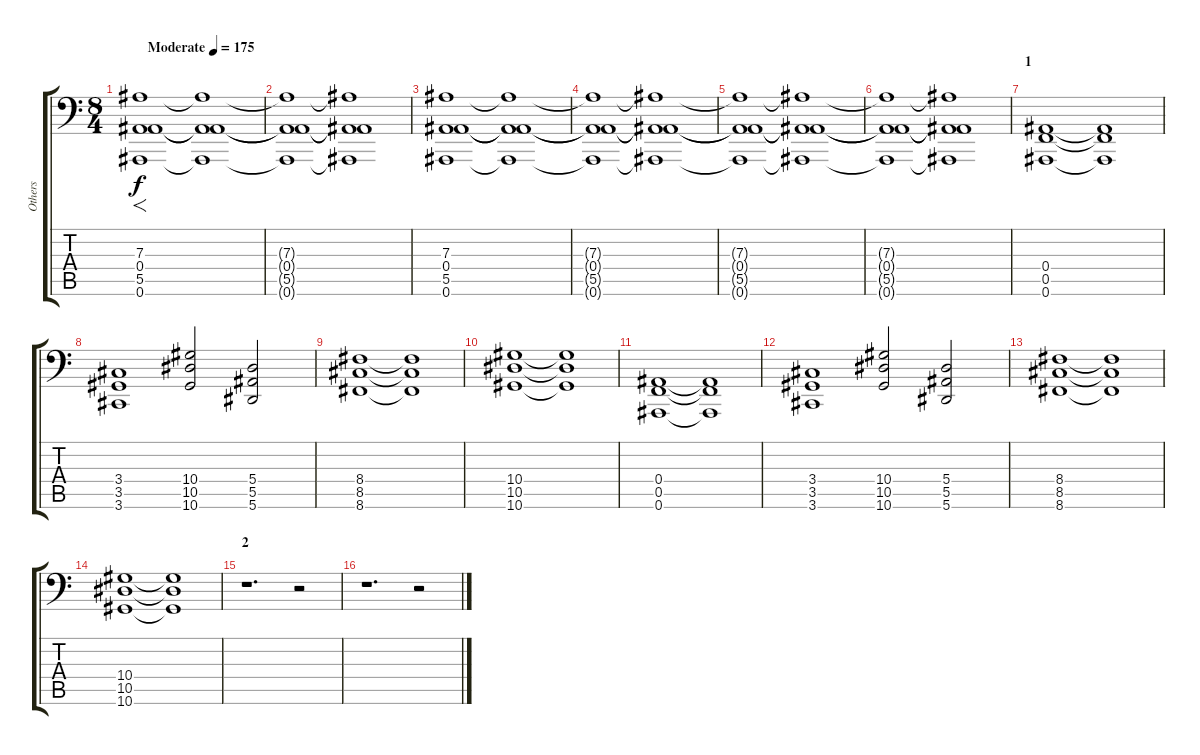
\track ("Others" "Others") {instrument tremolostrings}
\staff {score tabs}
\tuning (C4 G3 Eb3 Bb2 F2 Bb1) {hide}
\ts (8 4)
\tempo (175 "Moderate")
\clef f4
\ks c
(7.3 0.4 5.5 0.6).1{f dy f instrument tremolostrings} (7.3{t} 0.4{t} 5.5{t} 0.6{t}).1 |
(7.3{t} 0.4{t} 5.5{t} 0.6{t}).1 (7.3{t} 0.4{t} 5.5{t} 0.6{t}).1 |
(7.3 0.4 5.5 0.6).1 (7.3{t} 0.4{t} 5.5{t} 0.6{t}).1 |
(7.3{t} 0.4{t} 5.5{t} 0.6{t}).1 (7.3{t} 0.4{t} 5.5{t} 0.6{t}).1 |
(7.3{t} 0.4{t} 5.5{t} 0.6{t}).1 (7.3{t} 0.4{t} 5.5{t} 0.6{t}).1 |
(7.3{t} 0.4{t} 5.5{t} 0.6{t}).1 (7.3{t} 0.4{t} 5.5{t} 0.6{t}).1 |
\section ("" "1")
(0.4 0.5 0.6).1 (0.4{t} 0.5{t} 0.6{t}).1 |
(3.4 3.5 3.6).1 (10.4 10.5 10.6).2 (5.4 5.5 5.6).2 |
(8.4 8.5 8.6).1 (8.4{t} 8.5{t} 8.6{t}).1 |
(10.4 10.5 10.6).1 (10.4{t} 10.5{t} 10.6{t}).1 |
(0.4 0.5 0.6).1 (0.4{t} 0.5{t} 0.6{t}).1 |
(3.4 3.5 3.6).1 (10.4 10.5 10.6).2 (5.4 5.5 5.6).2 |
(8.4 8.5 8.6).1 (8.4{t} 8.5{t} 8.6{t}).1 |
(10.4 10.5 10.6).1 (10.4{t} 10.5{t} 10.6{t}).1 |
\section ("" "2")
r.1{d} r.2 |
r.1{d} r.2
